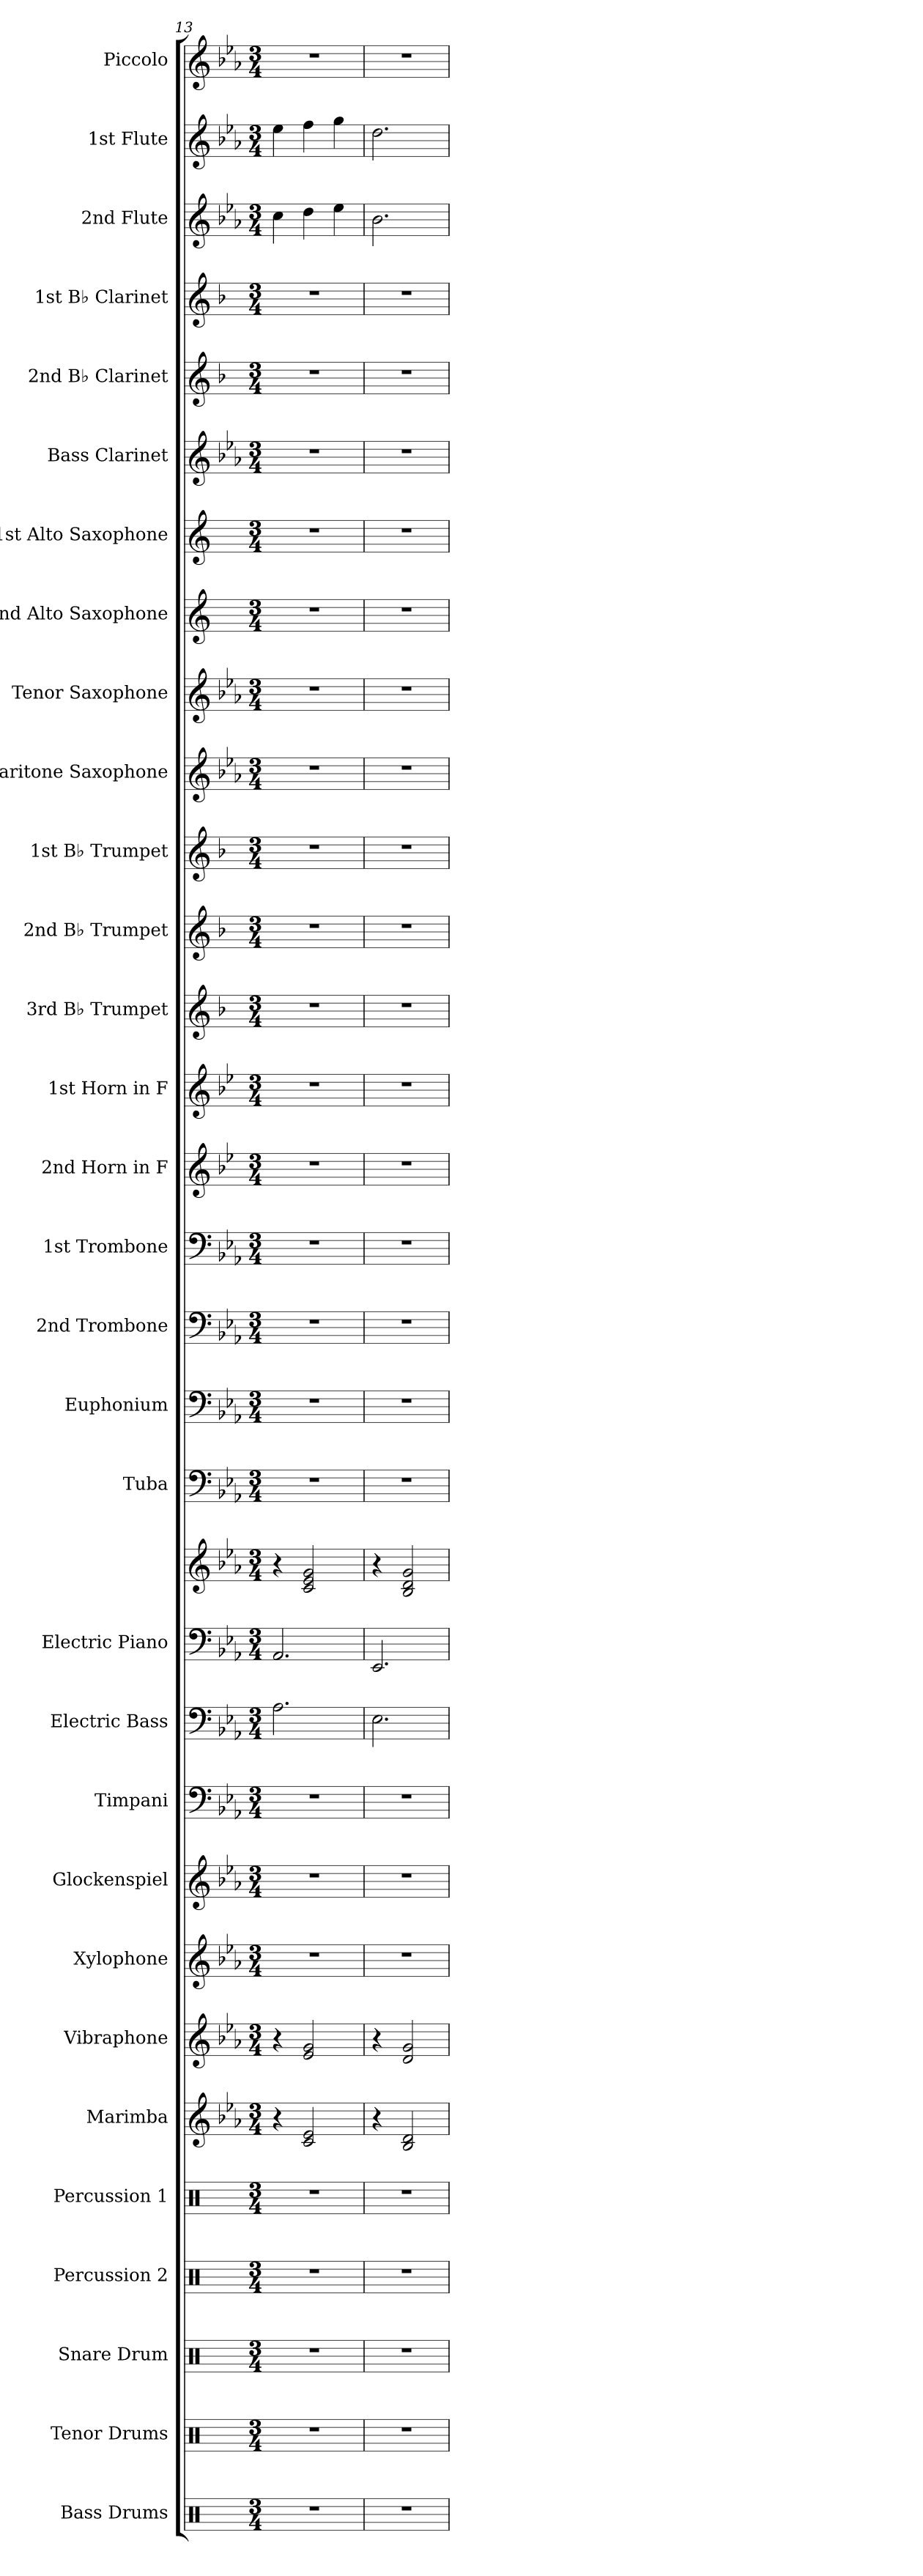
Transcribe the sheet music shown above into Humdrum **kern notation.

**kern	**kern	**kern	**kern	**kern	**kern	**kern	**kern	**kern	**kern	**kern	**kern	**kern	**kern	**kern	**kern	**kern	**kern	**kern	**kern	**kern	**kern	**kern	**kern	**kern	**kern	**kern	**kern	**kern	**kern	**kern	**kern
*part31	*part30	*part29	*part28	*part27	*part26	*part25	*part24	*part23	*part22	*part21	*part20	*part20	*part19	*part18	*part17	*part16	*part15	*part14	*part13	*part12	*part11	*part10	*part9	*part8	*part7	*part6	*part5	*part4	*part3	*part2	*part1
*staff32	*staff31	*staff30	*staff29	*staff28	*staff27	*staff26	*staff25	*staff24	*staff23	*staff22	*staff21	*staff20	*staff19	*staff18	*staff17	*staff16	*staff15	*staff14	*staff13	*staff12	*staff11	*staff10	*staff9	*staff8	*staff7	*staff6	*staff5	*staff4	*staff3	*staff2	*staff1
*I"Bass Drums	*I"Tenor Drums	*I"Snare Drum	*I"Percussion 2	*I"Percussion 1	*I"Marimba	*I"Vibraphone	*I"Xylophone	*I"Glockenspiel	*I"Timpani	*I"Electric Bass	*I"Electric Piano	*	*I"Tuba	*I"Euphonium	*I"2nd Trombone	*I"1st Trombone	*I"2nd Horn in F	*I"1st Horn in F	*I"3rd B♭ Trumpet	*I"2nd B♭ Trumpet	*I"1st B♭ Trumpet	*I"Baritone Saxophone	*I"Tenor Saxophone	*I"2nd Alto Saxophone	*I"1st Alto Saxophone	*I"Bass Clarinet	*I"2nd B♭ Clarinet	*I"1st B♭ Clarinet	*I"2nd Flute	*I"1st Flute	*I"Piccolo
*I'B.D.	*I'T.D.	*I'S.D.	*I'Perc.	*I'Perc.	*I'Mrm.	*I'Vib.	*I'Xyl.	*I'Glock.	*I'Timp.	*I'El. B.	*I'El. Pno.	*	*I'Tba.	*I'Euph.	*I'Tbn.	*I'Tbn.	*	*	*I'B♭ Tpt.	*I'B♭ Tpt.	*I'B♭ Tpt.	*I'Bar. Sax.	*I'T. Sax.	*I'A. Sax.	*I'A. Sax.	*I'B. Cl.	*I'B♭ Cl.	*I'B♭ Cl.	*I'Fl.	*I'Fl.	*I'Picc.
*clefX	*clefX	*clefX	*clefX	*clefX	*clefG2	*clefG2	*clefG2	*clefG2	*clefF4	*clefF4	*clefF4	*clefG2	*clefF4	*clefF4	*clefF4	*clefF4	*clefG2	*clefG2	*clefG2	*clefG2	*clefG2	*clefG2	*clefG2	*clefG2	*clefG2	*clefG2	*clefG2	*clefG2	*clefG2	*clefG2	*clefG2
*	*	*	*	*	*	*	*ITrd-7c-12	*ITrd-14c-24	*	*ITrd7c12	*	*	*	*	*	*	*ITrd4c7	*ITrd4c7	*ITrd1c2	*ITrd1c2	*ITrd1c2	*ITrd12c21	*ITrd8c14	*ITrd5c9	*ITrd5c9	*ITrd8c14	*ITrd1c2	*ITrd1c2	*	*	*ITrd-7c-12
*k[]	*k[]	*k[]	*k[]	*k[]	*k[b-e-a-]	*k[b-e-a-]	*k[b-e-a-]	*k[b-e-a-]	*k[b-e-a-]	*k[b-e-a-]	*k[b-e-a-]	*k[b-e-a-]	*k[b-e-a-]	*k[b-e-a-]	*k[b-e-a-]	*k[b-e-a-]	*k[b-e-a-]	*k[b-e-a-]	*k[b-e-a-]	*k[b-e-a-]	*k[b-e-a-]	*k[b-e-a-]	*k[b-e-a-]	*k[b-e-a-]	*k[b-e-a-]	*k[b-e-a-]	*k[b-e-a-]	*k[b-e-a-]	*k[b-e-a-]	*k[b-e-a-]	*k[b-e-a-]
*M3/4	*M3/4	*M3/4	*M3/4	*M3/4	*M3/4	*M3/4	*M3/4	*M3/4	*M3/4	*M3/4	*M3/4	*M3/4	*M3/4	*M3/4	*M3/4	*M3/4	*M3/4	*M3/4	*M3/4	*M3/4	*M3/4	*M3/4	*M3/4	*M3/4	*M3/4	*M3/4	*M3/4	*M3/4	*M3/4	*M3/4	*M3/4
=13	=13	=13	=13	=13	=13	=13	=13	=13	=13	=13	=13	=13	=13	=13	=13	=13	=13	=13	=13	=13	=13	=13	=13	=13	=13	=13	=13	=13	=13	=13	=13
2.r	2.r	2.r	2.r	2.r	4r	4r	2.r	2.r	2.r	2.AA-\	2.AA-/	4r	2.r	2.r	2.r	2.r	2.r	2.r	2.r	2.r	2.r	2.r	2.r	2.r	2.r	2.r	2.r	2.r	4cc\	4ee-\	2.r
.	.	.	.	.	2c/ 2e-/	2e-/ 2g/	.	.	.	.	.	2c/ 2e-/ 2g/	.	.	.	.	.	.	.	.	.	.	.	.	.	.	.	.	4dd\	4ff\	.
.	.	.	.	.	.	.	.	.	.	.	.	.	.	.	.	.	.	.	.	.	.	.	.	.	.	.	.	.	4ee-\	4gg\	.
=14	=14	=14	=14	=14	=14	=14	=14	=14	=14	=14	=14	=14	=14	=14	=14	=14	=14	=14	=14	=14	=14	=14	=14	=14	=14	=14	=14	=14	=14	=14	=14
2.r	2.r	2.r	2.r	2.r	4r	4r	2.r	2.r	2.r	2.EE-\	2.EE-/	4r	2.r	2.r	2.r	2.r	2.r	2.r	2.r	2.r	2.r	2.r	2.r	2.r	2.r	2.r	2.r	2.r	2.b-\	2.dd\	2.r
.	.	.	.	.	2B-/ 2d/	2d/ 2g/	.	.	.	.	.	2B-/ 2d/ 2g/	.	.	.	.	.	.	.	.	.	.	.	.	.	.	.	.	.	.	.
=	=	=	=	=	=	=	=	=	=	=	=	=	=	=	=	=	=	=	=	=	=	=	=	=	=	=	=	=	=	=	=
*-	*-	*-	*-	*-	*-	*-	*-	*-	*-	*-	*-	*-	*-	*-	*-	*-	*-	*-	*-	*-	*-	*-	*-	*-	*-	*-	*-	*-	*-	*-	*-
